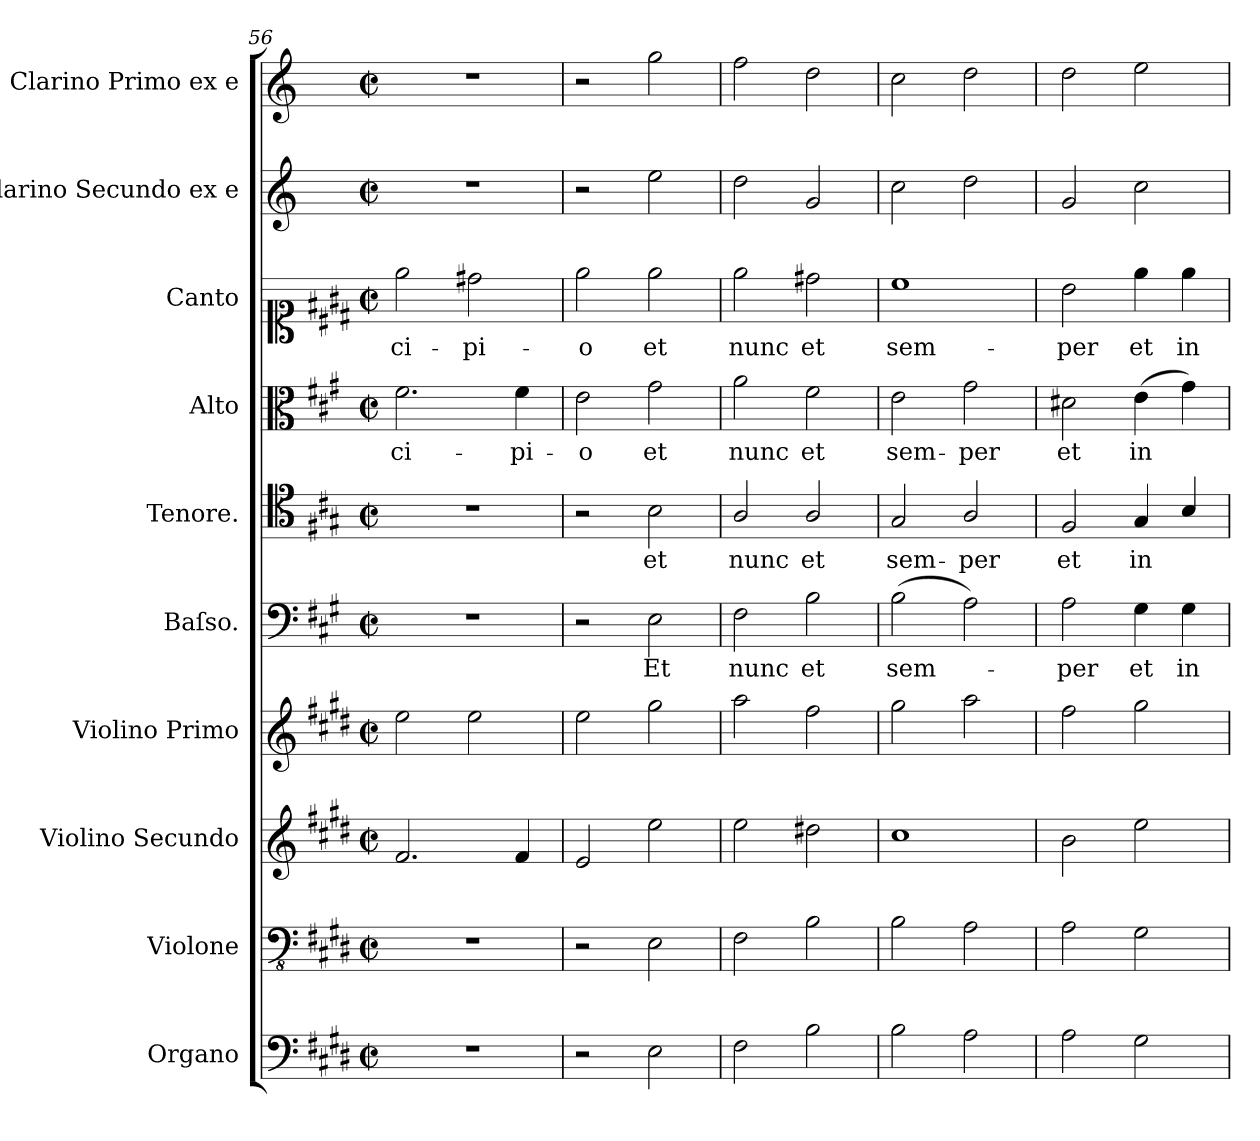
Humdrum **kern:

**kern	**kern	**kern	**kern	**kern	**text	**kern	**text	**kern	**text	**kern	**text	**kern	**kern
*part10	*part9	*part8	*part7	*part6	*part6	*part5	*part5	*part4	*part4	*part3	*part3	*part2	*part1
*staff10	*staff9	*staff8	*staff7	*staff6	*staff6	*staff5	*staff5	*staff4	*staff4	*staff3	*staff3	*staff2	*staff1
*I"Organo	*I"Violone	*I"Violino Secundo	*I"Violino Primo	*I"Baſso.	*	*I"Tenore.	*	*I"Alto	*	*I"Canto	*	*I"Clarino Secundo ex e	*I"Clarino Primo ex e
*I'org	*I'V-ne	*I'vl 2	*I'vl 1	*I'B	*	*I'T	*	*I'A	*	*I'C	*	*	*
*clefF4	*clefFv4	*clefG2	*clefG2	*clefF4	*	*clefC4	*	*clefC3	*	*clefC1	*	*clefG2	*clefG2
*	*	*	*	*	*	*	*	*	*	*	*	*ITrd-2c-4	*ITrd-2c-4
*k[f#c#g#d#]	*k[f#c#g#d#]	*k[f#c#g#d#]	*k[f#c#g#d#]	*k[f#c#g#]	*	*k[f#c#g#]	*	*k[f#c#g#]	*	*k[f#c#g#d#]	*	*k[f#c#g#d#]	*k[f#c#g#d#]
*E:	*E:	*E:	*E:	*	*	*	*	*	*	*E:	*	*E:	*E:
*M2/2	*M2/2	*M2/2	*M2/2	*M2/2	*	*M2/2	*	*M2/2	*	*M2/2	*	*M2/2	*M2/2
*met(c|)	*met(c|)	*met(c|)	*met(c|)	*met(c|)	*	*met(c|)	*	*met(c|)	*	*met(c|)	*	*met(c|)	*met(c|)
=56	=56	=56	=56	=56	=56	=56	=56	=56	=56	=56	=56	=56	=56
1r	1r	2.f#/	2ee\	1r	.	1r	.	2.f#\	-ci-	2ee\	-ci-	1r	1r
.	.	.	2ee\	.	.	.	.	.	.	2dd#X\	-pi-	.	.
.	.	4f#/	.	.	.	.	.	4f#\	-pi-	.	.	.	.
=57	=57	=57	=57	=57	=57	=57	=57	=57	=57	=57	=57	=57	=57
2r	2r	2e/	2ee\	2r	.	2r	.	2e\	-o	2ee\	-o	2r	2r
2E\	2EE\	2ee\	2gg#\	2E\	Et	2B\	et	2g#\	et	2ee\	et	2gg#\	2bb\
=58	=58	=58	=58	=58	=58	=58	=58	=58	=58	=58	=58	=58	=58
2F#\	2FF#\	2ee\	2aa\	2F#\	nunc	2A/	nunc	2a\	nunc	2ee\	nunc	2ff#\	2aa\
2B\	2BB\	2dd#X\	2ff#\	2B\	et	2A/	et	2f#\	et	2dd#X\	et	2b/	2ff#\
=59	=59	=59	=59	=59	=59	=59	=59	=59	=59	=59	=59	=59	=59
2B\	2BB\	1cc#	2gg#\	(2B\	sem-	2G#/	sem-	2e\	sem-	1cc#	sem-	2ee\	2ee\
2A\	2AA\	.	2aa\	2A\)	.	2A/	-per	2g#\	per	.	.	2ff#\	2ff#\
=60	=60	=60	=60	=60	=60	=60	=60	=60	=60	=60	=60	=60	=60
2A\	2AA\	2b\	2ff#\	2A\	-per	2F#/	et	2d#X\	et	2b\	-per	2b/	2ff#\
2G#\	2GG#\	2ee\	2gg#\	4G#\	et	4G#/	in	(4e\	in	4ee\	et	2ee\	2gg#\
.	.	.	.	4G#\	in	4B/	.	4g#\)	.	4ee\	in	.	.
=	=	=	=	=	=	=	=	=	=	=	=	=	=
*-	*-	*-	*-	*-	*-	*-	*-	*-	*-	*-	*-	*-	*-
